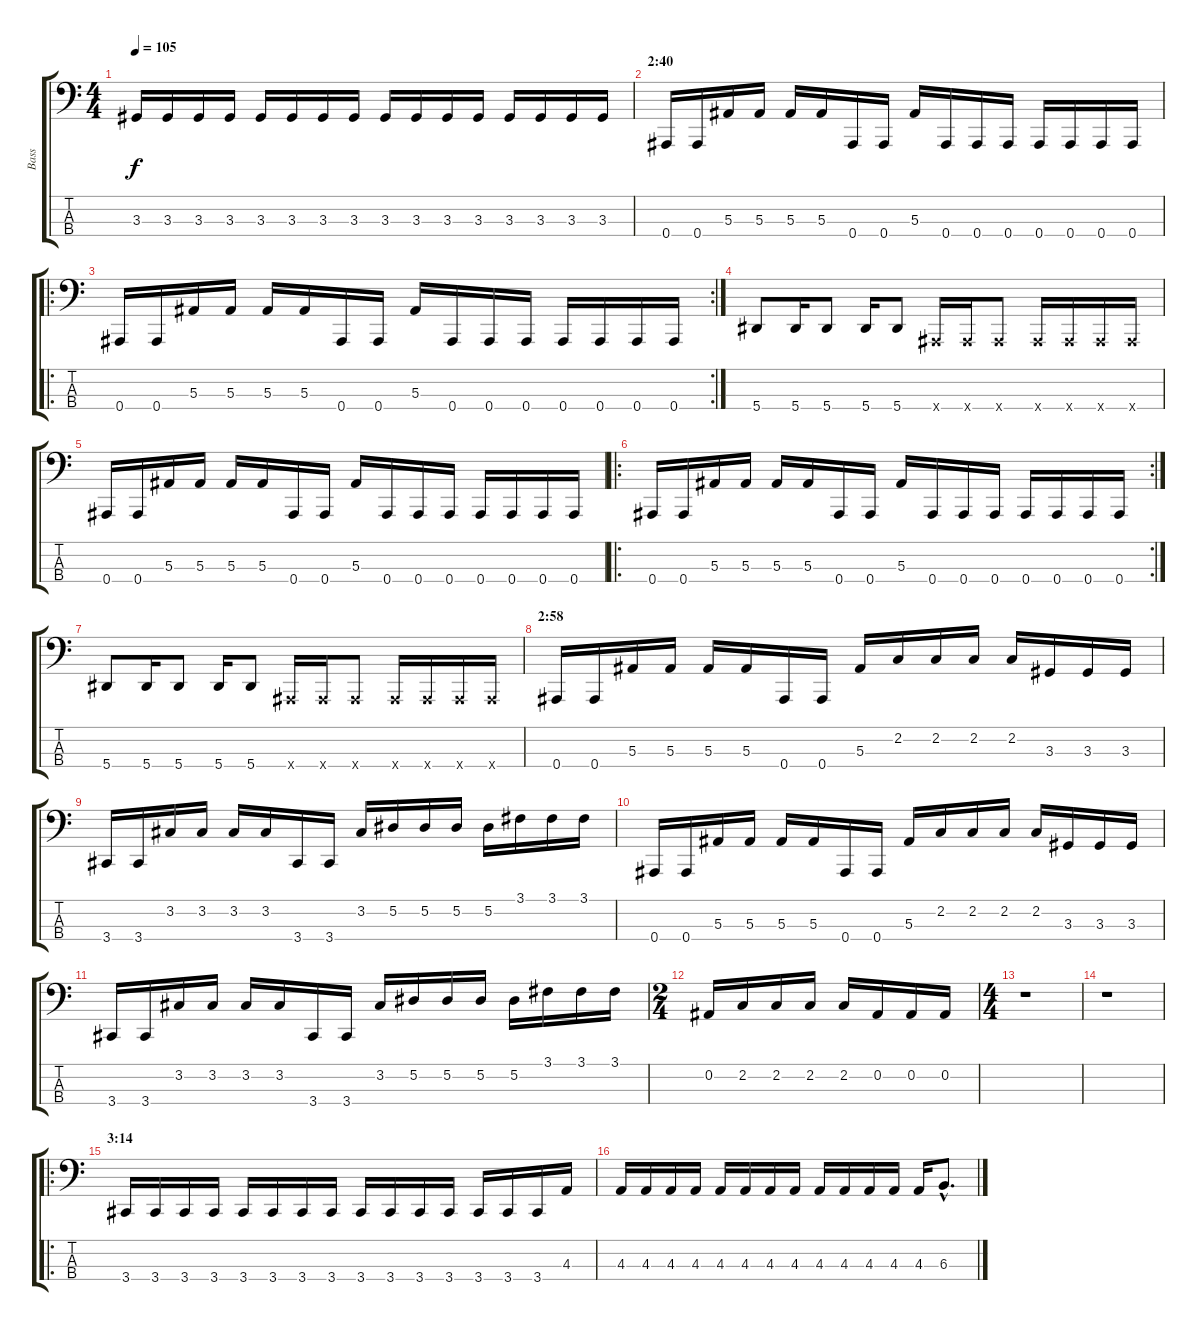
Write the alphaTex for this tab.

\track ("Bass" "Bass") {instrument synthbass2}
\staff {score tabs}
\tuning (Eb2 Bb1 F1 Bb0) {hide}
\ts (4 4)
\tempo 105
\clef f4
\ks c
3.3.16{dy f} 3.3.16 3.3.16 3.3.16 3.3.16 3.3.16 3.3.16 3.3.16 3.3.16 3.3.16 3.3.16 3.3.16 3.3.16 3.3.16 3.3.16 3.3.16 |
\section ("" "2:40")
0.4.16 0.4.16 5.3.16 5.3.16 5.3.16 5.3.16 0.4.16 0.4.16 5.3.16 0.4.16 0.4.16 0.4.16 0.4.16 0.4.16 0.4.16 0.4.16 |
\ro
\rc 2
0.4.16 0.4.16 5.3.16 5.3.16 5.3.16 5.3.16 0.4.16 0.4.16 5.3.16 0.4.16 0.4.16 0.4.16 0.4.16 0.4.16 0.4.16 0.4.16 |
5.4.8 5.4.16 5.4.8 5.4.16 5.4.8 0.4{x}.16 0.4{x}.16 0.4{x}.8 0.4{x}.16 0.4{x}.16 0.4{x}.16 0.4{x}.16 |
0.4.16 0.4.16 5.3.16 5.3.16 5.3.16 5.3.16 0.4.16 0.4.16 5.3.16 0.4.16 0.4.16 0.4.16 0.4.16 0.4.16 0.4.16 0.4.16 |
\ro
\rc 2
0.4.16 0.4.16 5.3.16 5.3.16 5.3.16 5.3.16 0.4.16 0.4.16 5.3.16 0.4.16 0.4.16 0.4.16 0.4.16 0.4.16 0.4.16 0.4.16 |
5.4.8 5.4.16 5.4.8 5.4.16 5.4.8 0.4{x}.16 0.4{x}.16 0.4{x}.8 0.4{x}.16 0.4{x}.16 0.4{x}.16 0.4{x}.16 |
\section ("" "2:58")
0.4.16 0.4.16 5.3.16 5.3.16 5.3.16 5.3.16 0.4.16 0.4.16 5.3.16 2.2.16 2.2.16 2.2.16 2.2.16 3.3.16 3.3.16 3.3.16 |
3.4.16 3.4.16 3.2.16 3.2.16 3.2.16 3.2.16 3.4.16 3.4.16 3.2.16 5.2.16 5.2.16 5.2.16 5.2.16 3.1.16 3.1.16 3.1.16 |
0.4.16 0.4.16 5.3.16 5.3.16 5.3.16 5.3.16 0.4.16 0.4.16 5.3.16 2.2.16 2.2.16 2.2.16 2.2.16 3.3.16 3.3.16 3.3.16 |
3.4.16 3.4.16 3.2.16 3.2.16 3.2.16 3.2.16 3.4.16 3.4.16 3.2.16 5.2.16 5.2.16 5.2.16 5.2.16 3.1.16 3.1.16 3.1.16 |
\ts (2 4)
0.2.16 2.2.16 2.2.16 2.2.16 2.2.16 0.2.16 0.2.16 0.2.16 |
\ts (4 4)
r.1 |
r.1 |
\ro
\section ("" "3:14")
3.4.16 3.4.16 3.4.16 3.4.16 3.4.16 3.4.16 3.4.16 3.4.16 3.4.16 3.4.16 3.4.16 3.4.16 3.4.16 3.4.16 3.4.16 4.3.16 |
4.3.16 4.3.16 4.3.16 4.3.16 4.3.16 4.3.16 4.3.16 4.3.16 4.3.16 4.3.16 4.3.16 4.3.16 4.3.16 6.3{hac}.8{d}
